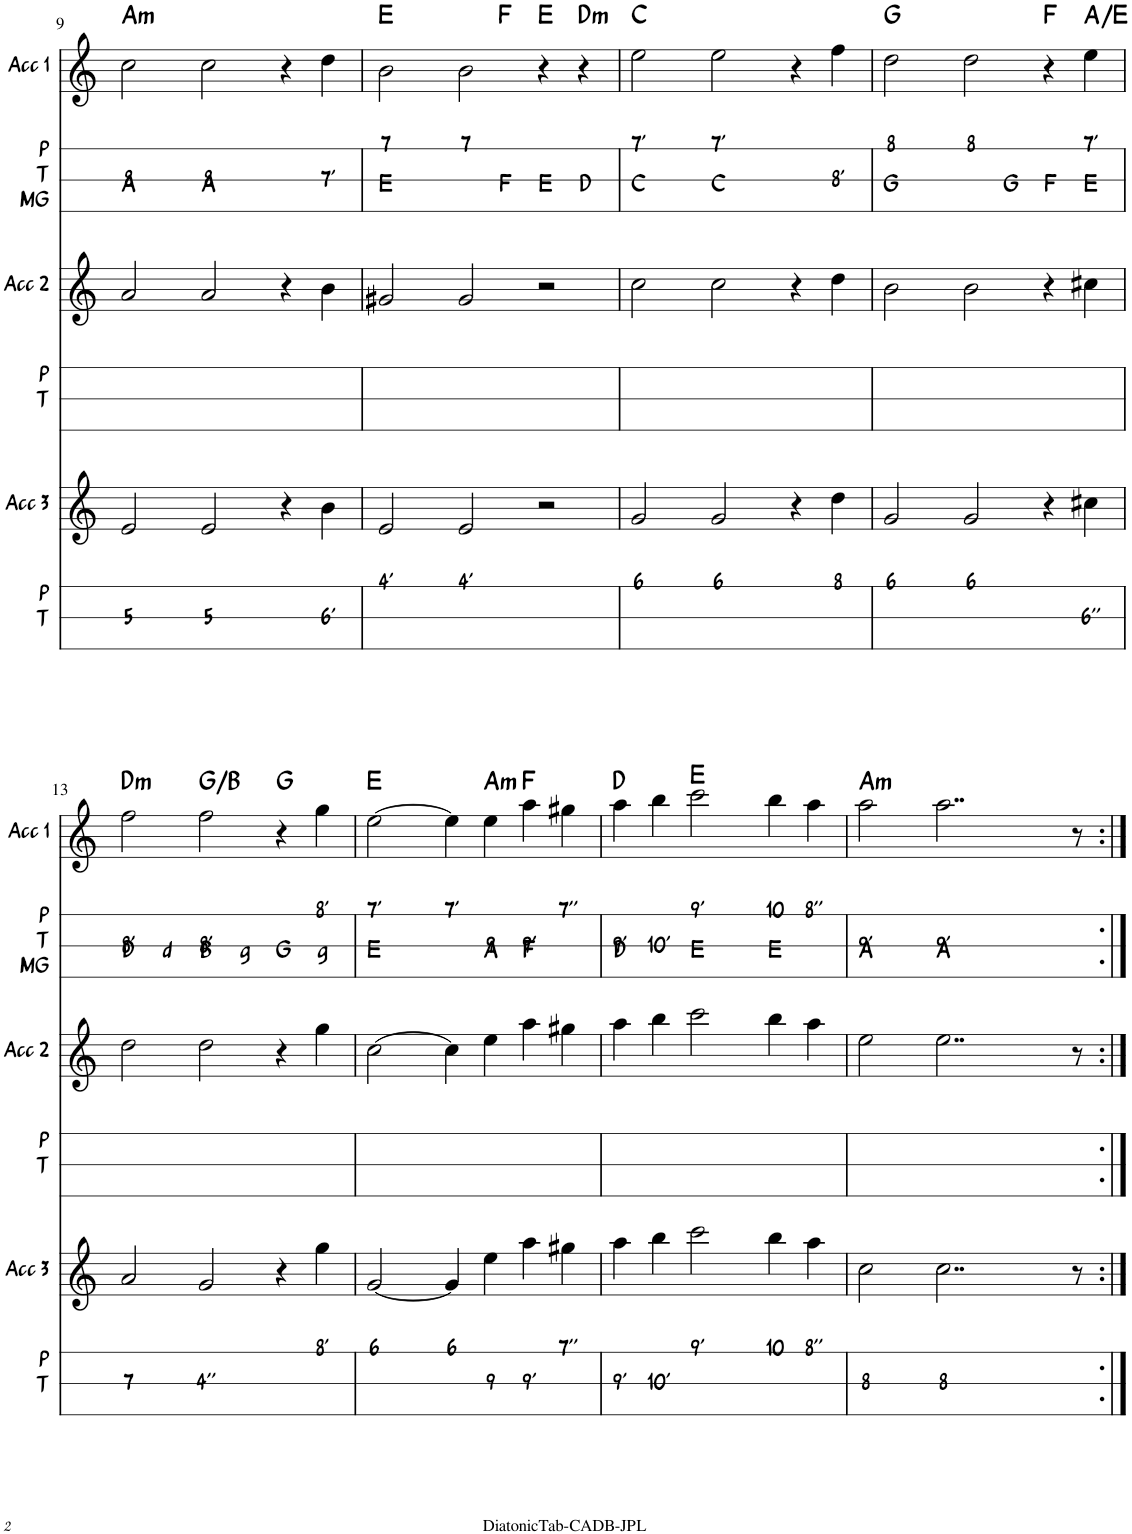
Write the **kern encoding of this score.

**kern	**kern	**kern	**text	**text	**kern	**kern	**kern	**text	**text	**text	**text	**kern	**text	**text	**harte
*part7	*part6	*part5	*part5	*part5	*part4	*part3	*part2	*part2	*part2	*part2	*part2	*part1	*part1	*part1	*part1
*staff7	*staff6	*staff5	*staff5	*staff5	*staff4	*staff3	*staff2	*staff2	*staff2	*staff2	*staff2	*staff1	*staff1	*staff1	*
*I"Main gauche	*I"P T	*I"Acc 3	*	*	*I"P T	*I"Acc2	*I"P T MG	*	*	*	*	*I"Acc 1	*	*	*
*	*I'P T	*I'Acc 3	*	*	*I'P T	*I'Acc 2	*I'P T MG	*	*	*	*	*I'Acc 1	*	*	*
!!LO:PB:g=z
*clefF4	*clefG2	*clefG2	*	*	*clefG2	*clefG2	*clefG2	*	*	*	*	*clefG2	*	*	*
*k[]	*k[]	*k[]	*	*	*k[]	*k[]	*k[]	*	*	*	*	*k[]	*	*	*
*M3/2	*M3/2	*M3/2	*	*	*M3/2	*M3/2	*M3/2	*	*	*	*	*M3/2	*	*	*
=9	=9	=9	=9	=9	=9	=9	=9	=9	=9	=9	=9	=9	=9	=9	=9
!	!	!	!	!LO:LY:b	!	!	!	!	!	!	!LO:LY:b	!	!	!LO:LY:b	!LO:H:kt=m
2AA	1.ryy	2e/	.	5	1.ryy	2a/	4ryy	.	.	.	A	2cc\	.	8	A:min
.	.	.	.	.	.	.	4ryy	.	.	.	.	.	.	.	.
!	!	!	!	!LO:LY:b	!	!	!	!	!	!	!LO:LY:b	!	!	!LO:LY:b	!
2AA	.	2e/	.	5	.	2a/	4ryy	.	.	.	A	2cc\	.	8	.
.	.	.	.	.	.	.	4ryy	.	.	.	.	.	.	.	.
2r	.	4r	.	.	.	4r	4ryy	.	.	.	.	4r	.	.	.
!	!	!	!	!LO:LY:b	!	!	!	!	!	!	!	!	!	!LO:LY:b	!
.	.	4b\	.	6'	.	4b\	4ryy	.	.	.	.	4dd\	.	7'	.
=10	=10	=10	=10	=10	=10	=10	=10	=10	=10	=10	=10	=10	=10	=10	=10
!	!	!	!LO:LY:b	!	!	!	!	!	!	!	!LO:LY:b	!	!LO:LY:b	!	!LO:H:kt=N.C.
*	*	*	*	*	*	*	*	*	*	*	*	*^	*	*	*
[2EE	1.ryy	2e/	4'	.	1.ryy	2g#X/	4ryy	.	.	.	E	2b\	2.ryy	7	.	N
.	.	.	.	.	.	.	4ryy	.	.	.	.	.	.	.	.	.
!	!	!	!LO:LY:b	!	!	!	!	!	!	!	!	!	!	!LO:LY:b	!	!
4EE]	.	2e/	4'	.	.	2g#/	4ryy	.	.	.	.	2b\	.	7	.	.
!	!	!	!	!	!	!	!	!	!	!	!LO:LY:b	!	!	!	!	!LO:H:kt=N.C.
4FF	.	.	.	.	.	.	4ryy	.	.	.	F	.	2.ryy	.	.	N
!	!	!	!	!	!	!	!	!	!	!	!LO:LY:b	!	!	!	!	!LO:H:kt=N.C.
4EE	.	2r	.	.	.	2r	4ryy	.	.	.	E	4r	.	.	.	N
!	!	!	!	!	!	!	!	!	!	!	!LO:LY:b	!	!	!	!	!LO:H:kt=m
4DD	.	.	.	.	.	.	4ryy	.	.	.	D	4r	.	.	.	D:min
=11	=11	=11	=11	=11	=11	=11	=11	=11	=11	=11	=11	=11	=11	=11	=11	=11
!	!	!	!LO:LY:b	!	!	!	!	!	!	!	!LO:LY:b	!	!	!LO:LY:b	!	!LO:H:kt=N.C.
*	*	*	*	*	*	*	*	*	*	*	*	*v	*v	*	*	*
2CC	1.ryy	2g/	6	.	1.ryy	2cc\	4ryy	.	.	.	C	2ee\	7'	.	N
.	.	.	.	.	.	.	4ryy	.	.	.	.	.	.	.	.
!	!	!	!LO:LY:b	!	!	!	!	!	!	!	!LO:LY:b	!	!LO:LY:b	!	!
2CC	.	2g/	6	.	.	2cc\	4ryy	.	.	.	C	2ee\	7'	.	.
.	.	.	.	.	.	.	4ryy	.	.	.	.	.	.	.	.
2r	.	4r	.	.	.	4r	4ryy	.	.	.	.	4r	.	.	.
!	!	!	!LO:LY:b	!	!	!	!	!	!	!	!	!	!	!LO:LY:b	!
.	.	4dd\	8	.	.	4dd\	4ryy	.	.	.	.	4ff\	.	8'	.
=12	=12	=12	=12	=12	=12	=12	=12	=12	=12	=12	=12	=12	=12	=12	=12
!	!	!	!LO:LY:b	!	!	!	!	!	!	!	!LO:LY:b	!	!LO:LY:b	!	!LO:H:kt=N.C.
[2GG	1.ryy	2g/	6	.	1.ryy	2b\	4ryy	.	.	.	G	2dd\	8	.	N
.	.	.	.	.	.	.	4ryy	.	.	.	.	.	.	.	.
!	!	!	!LO:LY:b	!	!	!	!	!	!	!	!	!	!LO:LY:b	!	!
4GG]	.	2g/	6	.	.	2b\	4ryy	.	.	.	.	2dd\	8	.	.
!	!	!	!	!	!	!	!	!	!	!	!LO:LY:b	!	!	!	!
4GG	.	.	.	.	.	.	4ryy	.	.	.	G	.	.	.	.
!	!	!	!	!	!	!	!	!	!	!	!LO:LY:b	!	!	!	!LO:H:kt=N.C.
4FF	.	4r	.	.	.	4r	4ryy	.	.	.	F	4r	.	.	N
!	!	!	!	!LO:LY:b	!	!	!	!	!	!	!LO:LY:b	!	!LO:LY:b	!	!
4EE	.	4cc#X\	.	6''	.	4cc#X\	4ryy	.	.	.	E	4ee\	7'	.	A:maj/5
!!LO:LB:g=z
=13	=13	=13	=13	=13	=13	=13	=13	=13	=13	=13	=13	=13	=13	=13	=13
!	!	!	!	!LO:LY:b	!	!	!	!	!	!	!LO:LY:b	!	!	!LO:LY:b	!LO:H:kt=m
4DD	1.ryy	2a/	.	7	1.ryy	2dd\	4ryy	.	.	.	D	2ff\	.	8'	D:min
!	!	!	!	!	!	!	!	!	!	!	!LO:LY:b	!	!	!	!
8D 8A	.	.	.	.	.	.	4ryy	.	.	.	d	.	.	.	.
8r	.	.	.	.	.	.	.	.	.	.	.	.	.	.	.
!	!	!	!	!LO:LY:b	!	!	!	!	!	!	!LO:LY:b	!	!	!LO:LY:b	!
4BB	.	2g/	.	4''	.	2dd\	4ryy	.	.	.	B	2ff\	.	8'	G:maj/3
!	!	!	!	!	!	!	!	!	!	!	!LO:LY:b	!	!	!	!
8D 8G	.	.	.	.	.	.	4ryy	.	.	.	g	.	.	.	.
8r	.	.	.	.	.	.	.	.	.	.	.	.	.	.	.
!	!	!	!	!	!	!	!	!	!	!	!LO:LY:b	!	!	!	!LO:H:kt=N.C.
4GG	.	4r	.	.	.	4r	4ryy	.	.	.	G	4r	.	.	N
!	!	!	!LO:LY:b	!	!	!	!	!	!	!	!LO:LY:b	!	!LO:LY:b	!	!
8D 8G	.	4gg\	8'	.	.	4gg\	4ryy	.	.	.	g	4gg\	8'	.	.
8r	.	.	.	.	.	.	.	.	.	.	.	.	.	.	.
=14	=14	=14	=14	=14	=14	=14	=14	=14	=14	=14	=14	=14	=14	=14	=14
!	!	!	!LO:LY:b	!	!	!	!	!	!	!	!LO:LY:b	!	!LO:LY:b	!	!LO:H:kt=N.C.
[2CC	1.ryy	[2g/	6	.	1.ryy	[2cc\	4ryy	.	.	.	E	[2ee\	7'	.	N
.	.	.	.	.	.	.	4ryy	.	.	.	.	.	.	.	.
!	!	!	!LO:LY:b	!	!	!	!	!	!	!	!	!	!LO:LY:b	!	!
4CC]	.	4g/]	6	.	.	4cc\]	4ryy	.	.	.	.	4ee\]	7'	.	.
!	!	!	!	!LO:LY:b	!	!	!	!	!	!	!LO:LY:b	!	!	!LO:LY:b	!LO:H:kt=m
4AA	.	4ee\	.	9	.	4ee\	4ryy	.	.	.	A	4ee\	.	9	A:min
!	!	!	!	!LO:LY:b	!	!	!	!	!	!	!LO:LY:b	!	!	!LO:LY:b	!LO:H:kt=N.C.
2FF	.	4aa\	.	9'	.	4aa\	4ryy	.	.	.	F	4aa\	.	9'	N
!	!	!	!LO:LY:b	!	!	!	!	!	!	!	!	!	!LO:LY:b	!	!
.	.	4gg#X\	7''	.	.	4gg#X\	4ryy	.	.	.	.	4gg#X\	7''	.	.
=15	=15	=15	=15	=15	=15	=15	=15	=15	=15	=15	=15	=15	=15	=15	=15
!	!	!	!	!LO:LY:b	!	!	!	!	!	!	!LO:LY:b	!	!	!LO:LY:b	!LO:H:kt=N.C.
2DD	1.ryy	4aa\	.	9'	1.ryy	4aa\	4ryy	.	.	.	D	4aa\	.	9'	N
!	!	!	!	!LO:LY:b	!	!	!	!	!	!	!	!	!	!LO:LY:b	!
.	.	4bb\	.	10'	.	4bb\	4ryy	.	.	.	.	4bb\	.	10'	.
!	!	!	!LO:LY:b	!	!	!	!	!	!	!	!LO:LY:b	!	!LO:LY:b	!	!LO:H:kt=N.C.
2EE	.	2ccc\	9'	.	.	2ccc\	4ryy	.	.	.	E	2ccc\	9'	.	N
.	.	.	.	.	.	.	4ryy	.	.	.	.	.	.	.	.
!	!	!	!LO:LY:b	!	!	!	!	!	!	!	!LO:LY:b	!	!LO:LY:b	!	!
2EE	.	4bb\	10	.	.	4bb\	4ryy	.	.	.	E	4bb\	10	.	.
!	!	!	!LO:LY:b	!	!	!	!	!	!	!	!	!	!LO:LY:b	!	!
.	.	4aa\	8''	.	.	4aa\	4ryy	.	.	.	.	4aa\	8''	.	.
=16	=16	=16	=16	=16	=16	=16	=16	=16	=16	=16	=16	=16	=16	=16	=16
!	!	!	!	!LO:LY:b	!	!	!	!	!	!	!LO:LY:b	!	!	!LO:LY:b	!LO:H:kt=m
2AA	1.ryy	2cc\	.	8	1.ryy	2ee\	4ryy	.	.	.	A	2aa\	.	9'	A:min
.	.	.	.	.	.	.	4ryy	.	.	.	.	.	.	.	.
!	!	!	!	!LO:LY:b	!	!	!	!	!	!	!LO:LY:b	!	!	!LO:LY:b	!
2..AA	.	2..cc\	.	8	.	2..ee\	4ryy	.	.	.	A	2..aa\	.	9'	.
.	.	.	.	.	.	.	4ryy	.	.	.	.	.	.	.	.
.	.	.	.	.	.	.	4ryy	.	.	.	.	.	.	.	.
.	.	.	.	.	.	.	4ryy	.	.	.	.	.	.	.	.
8r	.	8r	.	.	.	8r	.	.	.	.	.	8r	.	.	.
=:|!	=:|!	=:|!	=:|!	=:|!	=:|!	=:|!	=:|!	=:|!	=:|!	=:|!	=:|!	=:|!	=:|!	=:|!	=:|!
*-	*-	*-	*-	*-	*-	*-	*-	*-	*-	*-	*-	*-	*-	*-	*-
